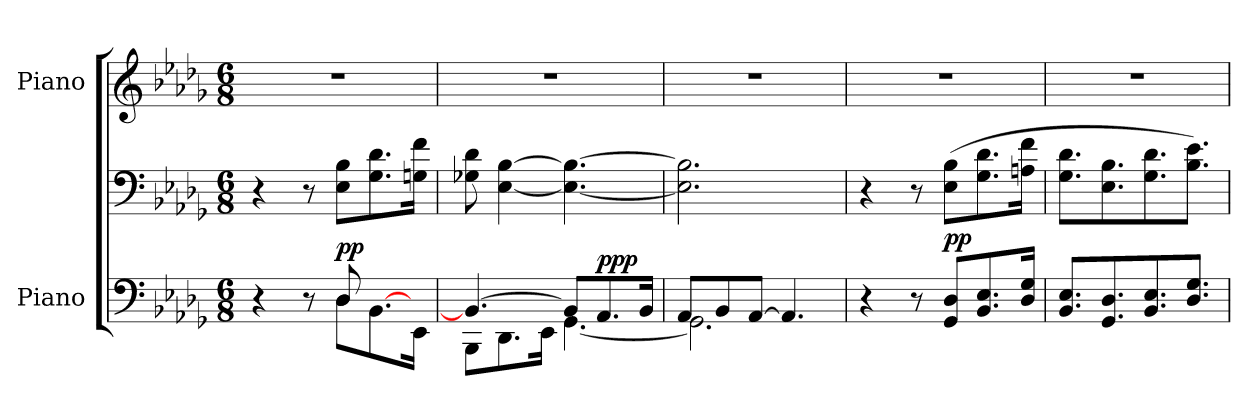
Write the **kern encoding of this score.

**kern	**kern	**dynam	**kern
*part2	*part2	*part2	*part1
*staff3	*staff2	*staff2/3	*staff1
*I"Piano	*	*	*I"Piano
*I'Pno	*	*	*I'Pno.
*clefF4	*clefF4	*	*clefG2
*k[b-e-a-d-g-]	*k[b-e-a-d-g-]	*	*k[b-e-a-d-g-]
*M6/8	*M6/8	*	*M6/8
=1	=1	=1	=1
*^	*	*	*^
4r	4.ryy	4r	.	2.r	4.ryy
8r	.	8r	.	.	.
*	*	*	*	*MM65	*
!	!	!	!LO:DY:a=2	!	!
8D-/	8D-\L	8E-\ 8B-\L	pp	.	4.ryy
4ryy	[8.BB-\	8.G-\ 8.d-\	.	.	.
.	16EE-\Jk	16Gn\ 16f\Jk	.	.	.
*	*	*	*	*v	*v
=2	=2	=2	=2	=2
4.BB-/_	8BBB-\L	8G-X\ 8d-\	.	2.r
.	8.DD-\	[4E-\ [4B-\	.	.
.	16EE-\Jk	.	.	.
8BB-/L]	[4.GG-\	4.E-\_ 4.B-\_	.	.
!	!	!	!LO:DY:a=2	!
8.AA-/	.	.	ppp	.
16BB-/Jk	.	.	.	.
=3	=3	=3	=3	=3
8AA-/L	2.GG-\]	2.E-\] 2.B-\]	.	2.r
8BB-/	.	.	.	.
[8AA-/J	.	.	.	.
4.AA-/]	.	.	.	.
*v	*v	*	*	*
=4	=4	=4	=4
4r	4r	.	2.r
8r	8r	.	.
!	!	!LO:DY:a=2	!
8GG-/ 8D-/L	(>8E-\ 8B-\L	pp	.
8.BB-/ 8.E-/	8.G-\ 8.d-\	.	.
16D-/ 16G-/Jk	16An\ 16f\Jk	.	.
=5	=5	=5	=5
8.BB-/ 8.E-/L	8.G-\ 8.d-\L	.	2.r
8.GG-/ 8.D-/	8.E-\ 8.B-\	.	.
8.BB-/ 8.E-/	8.G-\ 8.d-\	.	.
8.D-/ 8.G-/J	8.B-\ 8.e-\J)	.	.
=	=	=	=
*-	*-	*-	*-
